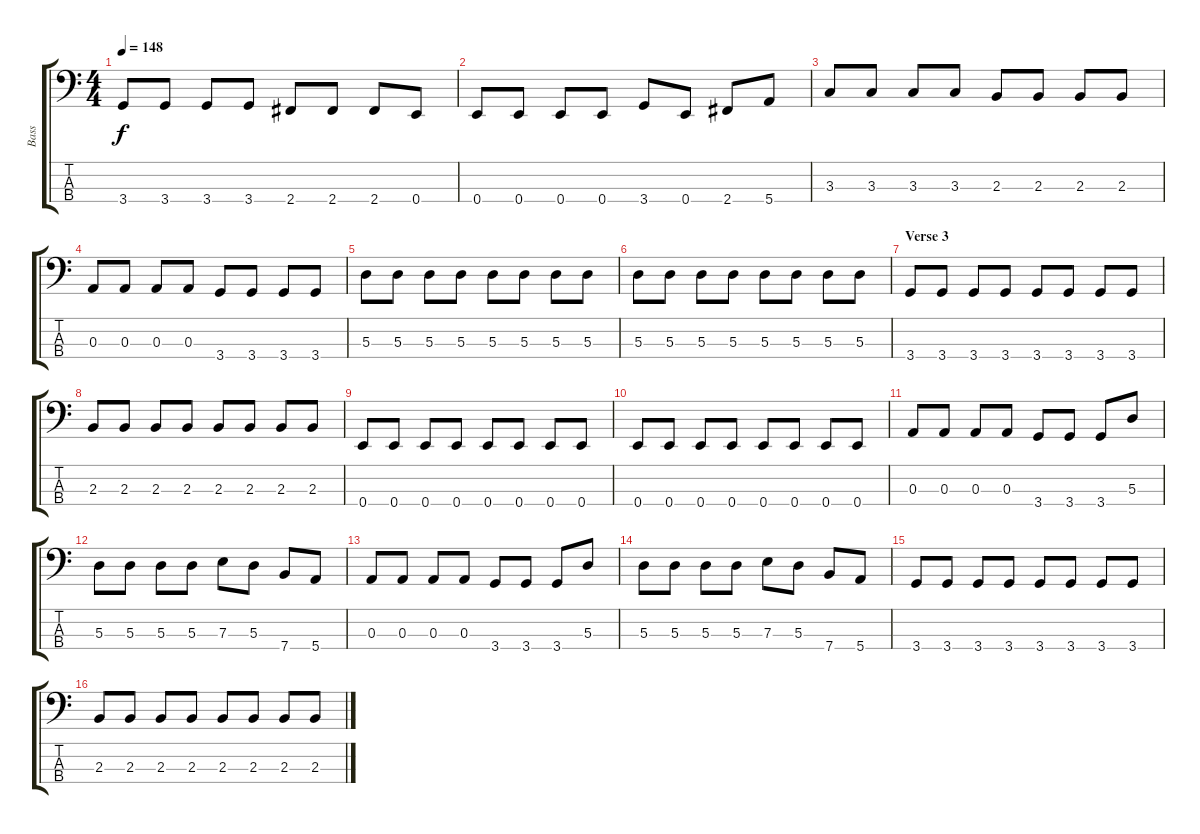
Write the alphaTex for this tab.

\track ("Bass" "Bass") {instrument electricbassfinger}
\staff {score tabs}
\tuning (G2 D2 A1 E1) {hide}
\ts (4 4)
\tempo 148
\clef f4
\ks c
3.4.8{dy f} 3.4.8 3.4.8 3.4.8 2.4.8 2.4.8 2.4.8 0.4.8 |
0.4.8 0.4.8 0.4.8 0.4.8 3.4.8 0.4.8 2.4.8 5.4.8 |
3.3.8 3.3.8 3.3.8 3.3.8 2.3.8 2.3.8 2.3.8 2.3.8 |
0.3.8 0.3.8 0.3.8 0.3.8 3.4.8 3.4.8 3.4.8 3.4.8 |
5.3.8 5.3.8 5.3.8 5.3.8 5.3.8 5.3.8 5.3.8 5.3.8 |
5.3.8 5.3.8 5.3.8 5.3.8 5.3.8 5.3.8 5.3.8 5.3.8 |
\section ("" "Verse 3")
3.4.8 3.4.8 3.4.8 3.4.8 3.4.8 3.4.8 3.4.8 3.4.8 |
2.3.8 2.3.8 2.3.8 2.3.8 2.3.8 2.3.8 2.3.8 2.3.8 |
0.4.8 0.4.8 0.4.8 0.4.8 0.4.8 0.4.8 0.4.8 0.4.8 |
0.4.8 0.4.8 0.4.8 0.4.8 0.4.8 0.4.8 0.4.8 0.4.8 |
0.3.8 0.3.8 0.3.8 0.3.8 3.4.8 3.4.8 3.4.8 5.3.8 |
5.3.8 5.3.8 5.3.8 5.3.8 7.3.8 5.3.8 7.4.8 5.4.8 |
0.3.8 0.3.8 0.3.8 0.3.8 3.4.8 3.4.8 3.4.8 5.3.8 |
5.3.8 5.3.8 5.3.8 5.3.8 7.3.8 5.3.8 7.4.8 5.4.8 |
3.4.8 3.4.8 3.4.8 3.4.8 3.4.8 3.4.8 3.4.8 3.4.8 |
2.3.8 2.3.8 2.3.8 2.3.8 2.3.8 2.3.8 2.3.8 2.3.8
